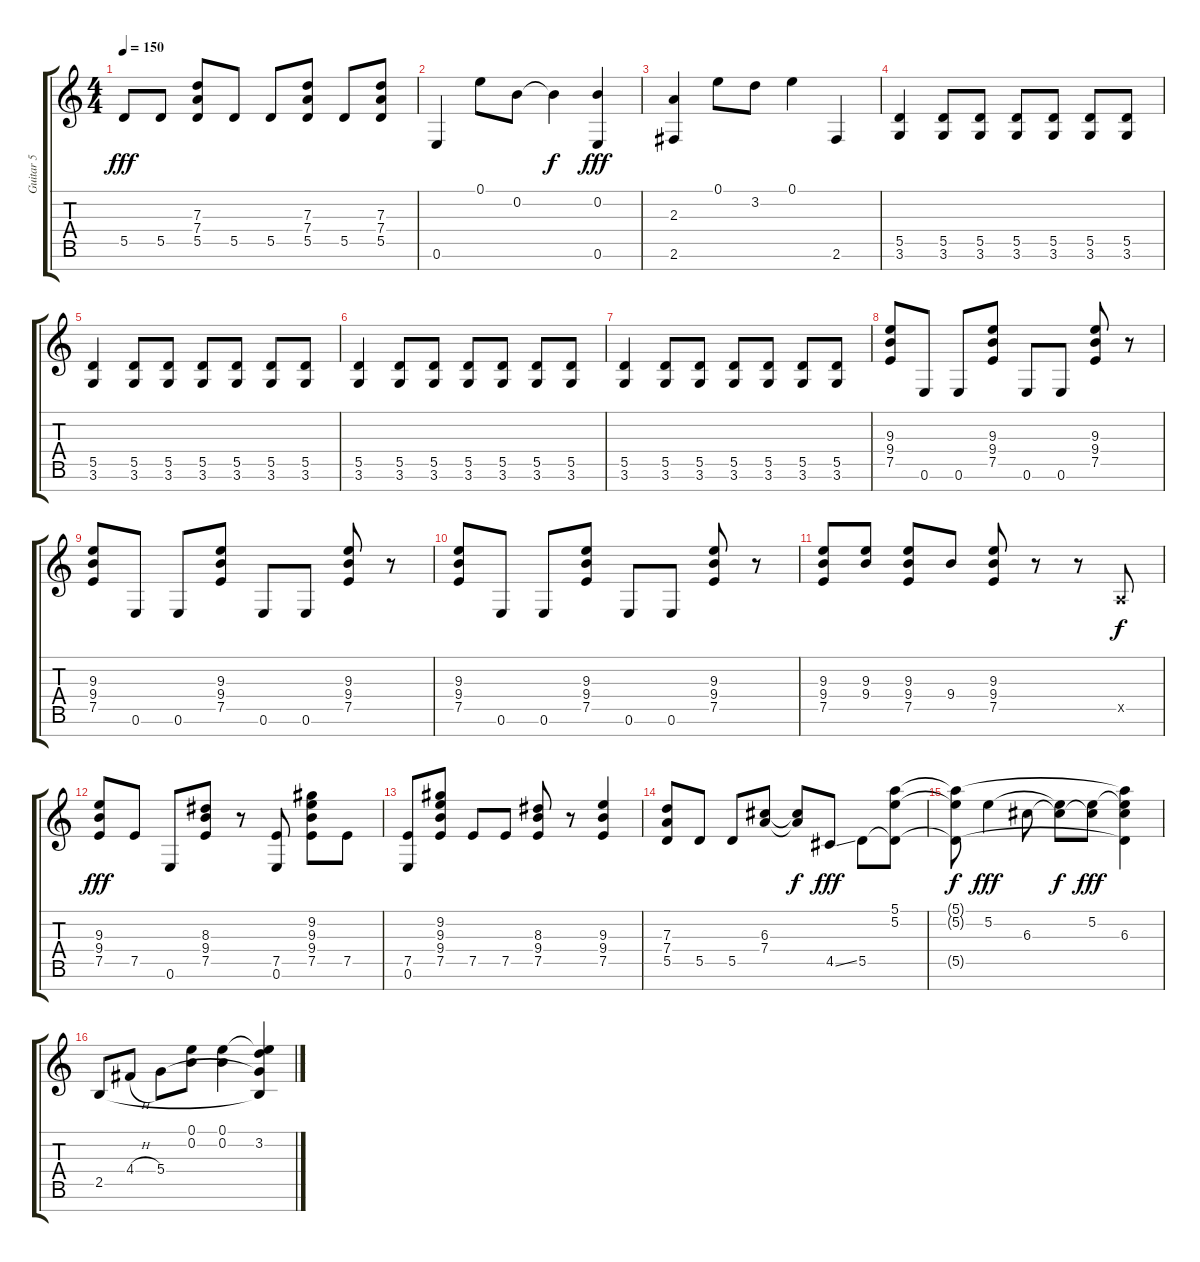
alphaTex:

\track ("Guitar 5" "Guitar 5") {instrument distortionguitar}
\staff {score tabs}
\tuning (E4 B3 G3 D3 A2 E2 B1) {hide}
\ts (4 4)
\tempo 150
\clef g2
\ks c
5.5.8{dy fff} 5.5.8 (7.3 7.4 5.5).8 5.5.8 5.5.8 (7.3 7.4 5.5).8 5.5.8 (7.3 7.4 5.5).8 |
0.6.4 0.1.8 0.2.8 0.2{t}.4{dy f} (0.2 0.6).4{dy fff} |
(2.3 2.6).4 0.1.8 3.2.8 0.1.4 2.6.4 |
(5.5 3.6).4 (5.5 3.6).8 (5.5 3.6).8 (5.5 3.6).8 (5.5 3.6).8 (5.5 3.6).8 (5.5 3.6).8 |
(5.5 3.6).4 (5.5 3.6).8 (5.5 3.6).8 (5.5 3.6).8 (5.5 3.6).8 (5.5 3.6).8 (5.5 3.6).8 |
(5.5 3.6).4 (5.5 3.6).8 (5.5 3.6).8 (5.5 3.6).8 (5.5 3.6).8 (5.5 3.6).8 (5.5 3.6).8 |
(5.5 3.6).4 (5.5 3.6).8 (5.5 3.6).8 (5.5 3.6).8 (5.5 3.6).8 (5.5 3.6).8 (5.5 3.6).8 |
(9.3 9.4 7.5).8 0.6.8 0.6.8 (9.3 9.4 7.5).8 0.6.8 0.6.8 (9.3 9.4 7.5).8 r.8 |
(9.3 9.4 7.5).8 0.6.8 0.6.8 (9.3 9.4 7.5).8 0.6.8 0.6.8 (9.3 9.4 7.5).8 r.8 |
(9.3 9.4 7.5).8 0.6.8 0.6.8 (9.3 9.4 7.5).8 0.6.8 0.6.8 (9.3 9.4 7.5).8 r.8 |
(9.3 9.4 7.5).8 (9.3 9.4).8 (9.3 9.4 7.5).8 9.4.8 (9.3 9.4 7.5).8 r.8 r.8 0.5{x}.8{dy f} |
(9.3 9.4 7.5).8{dy fff} 7.5.8 0.6.8 (8.3 9.4 7.5).8 r.8 (7.5 0.6).8 (9.2 9.3 9.4 7.5).8 7.5.8 |
(7.5 0.6).8 (9.2 9.3 9.4 7.5).8 7.5.8 7.5.8 (8.3 9.4 7.5).8 r.8 (9.3 9.4 7.5).4 |
(7.3 7.4 5.5).8 5.5.8 5.5.8 (6.3 7.4).8 (6.3{t} 7.4{t}).8{dy f} 4.5{ss}.8{dy fff} 5.5.8 (5.1 5.2 5.5{t}).8 |
(5.1{t} 5.2{t} 5.5{t}).8{dy f} 5.2.4{dy fff} 6.3.8 (5.2{t} 6.3{t}).8{dy f} (5.2 6.3{t}).8{dy fff} (5.1{t} 5.2{t} 6.3 5.5{t}).4 |
2.5.8 4.4{h}.8 5.4.8 (0.1 0.2).8 (0.1 0.2).4 (0.1{t} 3.2 5.4{t} 2.5{t}).4
